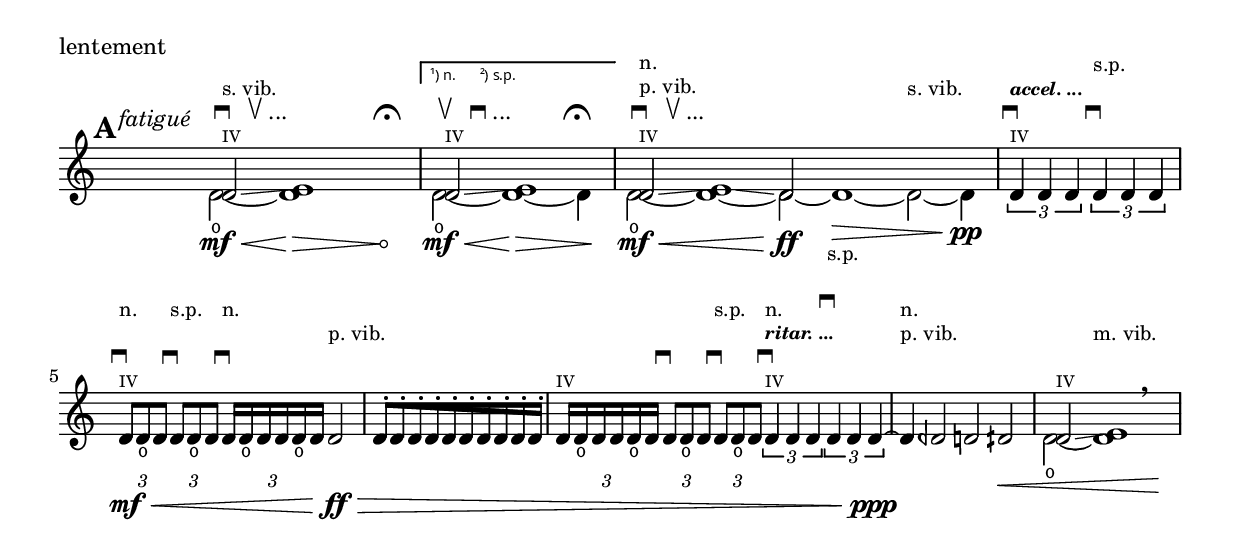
% #!lilypond lcp-extract.ly -*- coding: utf-8; -*-

%%%
%%% les-cinq-pieds:
%%% extract for the lilypond documentaton project
%%%

%% Title:	Les cinq pieds
%% Composer: 	David Séverin
%% Date:	Juillet 2007
%% Instrument:	Violon Solo
%% Dedication:	A mon épouse Lívia De Souza Vidal
%% Additional:	avec l'aide de Krzysztof Wagenaar

%% Statement:

%% Here by, I, the composer, agree that this extract of my composition
%% be in the public domain and can be part of, used and presented in
%% the Lilypond Documention Project.

%% Statement Date: Octber the 9th, 2008


\version "2.11.61"


%%%
%%% Abreviations
%%%

db         = \markup { \musicglyph #"scripts.downbow" }
dub        = \markup { \line { \musicglyph #"scripts.downbow" " " \musicglyph #"scripts.upbow" } }
dubetc     = \markup { \line { \musicglyph #"scripts.downbow" " " \musicglyph #"scripts.upbow" "..." } }

ub         = \markup { \musicglyph #"scripts.upbow" }
udb        = \markup { \line { \musicglyph #"scripts.upbow" " " \musicglyph #"scripts.downbow" } }
udbetc     = \markup { \line { \musicglyph #"scripts.upbow" " " \musicglyph #"scripts.downbow" "..." } }

fermaTa    = \markup \musicglyph #"scripts.ufermata"

accel   = \markup \tiny \italic \bold "accel. ..."
ritar   = \markup \tiny \italic \bold "ritar. ..."

ignore     = \override NoteColumn #'ignore-collision = ##t


%%
%% Strings
%%

svib           = \markup \small "s. vib."
pvib           = \markup \small "p. vib."
mvib           = \markup \small "m. vib."
sulp           = \markup \small "s.p."
norm           = \markup \small "n."

quatre         = \markup \teeny "IV"


%%
%% Shifting Notes
%%

shift      = \once \override NoteColumn #'force-hshift = #0.9
shifta     = \once \override NoteColumn #'force-hshift = #1.2
shiftb     = \once \override NoteColumn #'force-hshift = #1.4


%%
%% Hairpin
%%

% aniente        = "a niente"
aniente        = \once \override Hairpin #'circled-tip = ##t


%%
%% Tuplets
%%

tupletbp       = \once \override Staff.TupletBracket #'padding = #2.25


%%
%% Flag [Note Head - Stem]
%%

noflag         = \once \override Stem #'flag-style = #'no-flag

%%%
%%% Functions
%%%

#(define-markup-command (colmark layout props args)
  (markup-list?)
  (let ((entries (cons (list '(baseline-skip . 2.3)) props)
       ))
   (interpret-markup layout entries
    (make-column-markup
     (map (lambda (arg)
	   (markup arg))
      (reverse args))))))


%%%
%%% Paper
%%%

#(set-global-staff-size 20)
%#(set-default-paper-size "a4" 'landscape)

\paper {
  between-system-padding = 9
}


%%%
%%% Header
%%%

\header {
  meter       = "lentement"
}


%%%
%%% Instruments
%%%

ViolinSolo = \relative c' {

  \voiceOne

  \set Score.markFormatter     =  #format-mark-box-numbers
  \override Score.VoltaBracket #'font-name                  = #"sans"
  \override Score.VoltaBracket #'extra-offset               = #'(0 . 1)
  \override SpacingSpanner     #'uniform-stretching         = ##t


  %% Measure 1
  \time 11/4
  \mark \default
  r2 ^\markup \colmark { \italic "fatigué" } r4
  <<
    { \shift d2 \glissando ^\markup \colmark { \quatre \dubetc \svib } \shifta e1 } \\
    { d2 \open \mf \< ~ \aniente d1  \! \> r4 r ^\markup \colmark { " " \fermaTa } \! }
  >>


  %% Measure 2
  \time 7/4
  \set Score.repeatCommands = #'((volta "¹) n.      ²) s.p."))
  <<
    { \shift d2 \glissando ^\markup \colmark { \quatre \udbetc } \shifta e1 } \\
    { d2 \open \mf \< ~ d1 \! \> ~ d4 ^\markup \colmark { " " \fermaTa } \! }
  >>
  \set Score.repeatCommands = #'((volta #f))


  %% Measure 3
  \time 15/4
  <<
    { \shift d2 \glissando ^\markup \colmark { \quatre \dubetc \pvib \norm } \shifta e1 \glissando d2 } \\
    { d2 \open \mf \< ~ d1 ~ d2 \ff  ~ d1 \> ~ d2 ^\markup \colmark { " " " " \svib } ~ d4 \pp}
  >>


  %% Measure 4
  \time 4/4
  \stemUp
  \tupletDown
  \times 2/3 { d4 ^\markup \colmark { \quatre \db \accel } d d }
  \times 2/3 { d4 ^\markup \colmark { " " \db " " \sulp } d d }
  \break


  %% Measure 5
  \time 5/4
  \tupletbp \times 2/3 { d8 \mf \< ^\markup \colmark { \quatre \db " " \norm } d _\open d }
  \tupletbp \times 2/3 { d8 ^\markup \colmark { " " \db " "\sulp } d _\open d }
  \tupletbp \times 2/3 { d16 ^\markup \colmark { " " \db " " \norm } d _\open d d d _\open d }
  d2 \ff ^\markup \colmark { " " " " \pvib } \>


  %% Measure 6
  \time 5/8
  \once \override Beam #'grow-direction = #RIGHT  % \featherDurations #(ly:make-moment 2 3)
  { d16 \staccato
    [ d \staccato d \staccato d \staccato d \staccato d \staccato d \staccato d \staccato d \staccato d \staccato]
  }


  %% Measure 7
  \time 7/4
  \tupletbp \times 2/3 { d16 ^\markup \colmark { \quatre } d _\open d d d _\open d }
  \tupletbp \times 2/3 { d8 ^\markup \colmark { " " \db } d _\open d }
  \tupletbp \times 2/3 { d8 ^\markup \colmark { " " \db " " \sulp } d _\open d }
  \times 2/3 { d4 ^\markup \colmark { \quatre \db \ritar \norm } d d }
  \times 2/3 { d4 ^\markup \colmark { " " \db " " \sulp } d d \ppp ~ }


  %% Measure 8
  d4 ^\markup \colmark { " " " " \pvib \norm }
  deh2 d dih \<


  %% Measure 9
  <<
    %% \override Glissando #'style = #'trill
    { \shift d2 \glissando ^\markup \colmark { \quatre } \shifta e1 } \\
    { d2 \open ~ d1  ^\markup \colmark { " " " " \mvib } }
  >>
  \breathe r4 \!

}


%%%
%%% Score
%%%

\score {

  <<
    \relative c' <<
      \new Staff {
        \set Staff.midiInstrument = "violin"
        \ViolinSolo
      }
    >>
    \override Score.Rest #'transparent = ##t
    \set Score.defaultBarType          = "empty"
  >>

  \layout  {
    indent = 0.0
    \context {
      \Staff
      \remove "Time_signature_engraver"
      \remove "Bar_number_engraver"
    }
  }
  \midi { }
}
